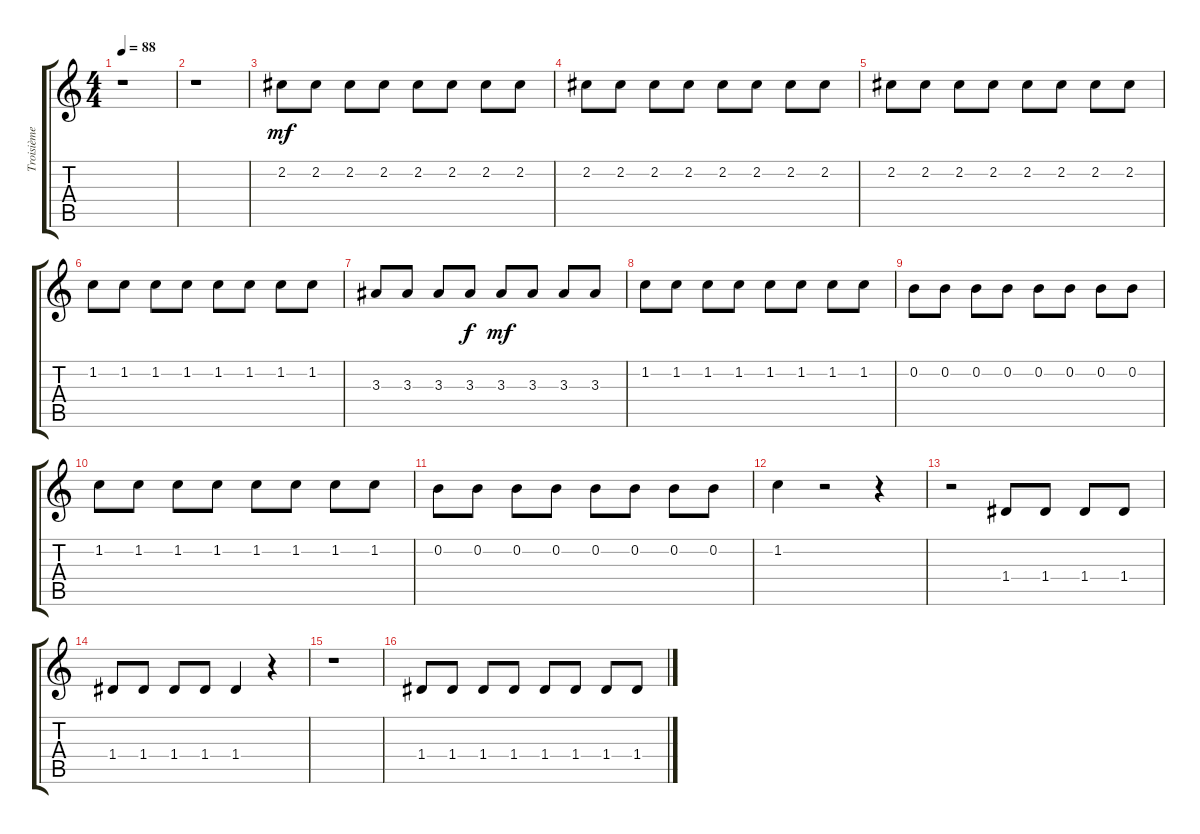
\track ("Troisième Guitare" "Troisième ") {instrument acousticguitarsteel}
\staff {score tabs}
\tuning (E4 B3 G3 D3 A2 E2) {hide}
\ts (4 4)
\tempo 88
\clef g2
\ks c
r.1{dy mf instrument acousticguitarsteel} |
r.1 |
2.2.8 2.2.8 2.2.8 2.2.8 2.2.8 2.2.8 2.2.8 2.2.8 |
2.2.8 2.2.8 2.2.8 2.2.8 2.2.8 2.2.8 2.2.8 2.2.8 |
2.2.8 2.2.8 2.2.8 2.2.8 2.2.8 2.2.8 2.2.8 2.2.8 |
1.2.8 1.2.8 1.2.8 1.2.8 1.2.8 1.2.8 1.2.8 1.2.8 |
3.3.8 3.3.8 3.3.8 3.3.8{dy f} 3.3.8{dy mf} 3.3.8 3.3.8 3.3.8 |
1.2.8 1.2.8 1.2.8 1.2.8 1.2.8 1.2.8 1.2.8 1.2.8 |
0.2.8 0.2.8 0.2.8 0.2.8 0.2.8 0.2.8 0.2.8 0.2.8 |
1.2.8 1.2.8 1.2.8 1.2.8 1.2.8 1.2.8 1.2.8 1.2.8 |
0.2.8 0.2.8 0.2.8 0.2.8 0.2.8 0.2.8 0.2.8 0.2.8 |
1.2.4 r.2 r.4 |
r.2 1.4.8 1.4.8 1.4.8 1.4.8 |
1.4.8 1.4.8 1.4.8 1.4.8 1.4.4 r.4 |
r.1 |
1.4.8 1.4.8 1.4.8 1.4.8 1.4.8 1.4.8 1.4.8 1.4.8
